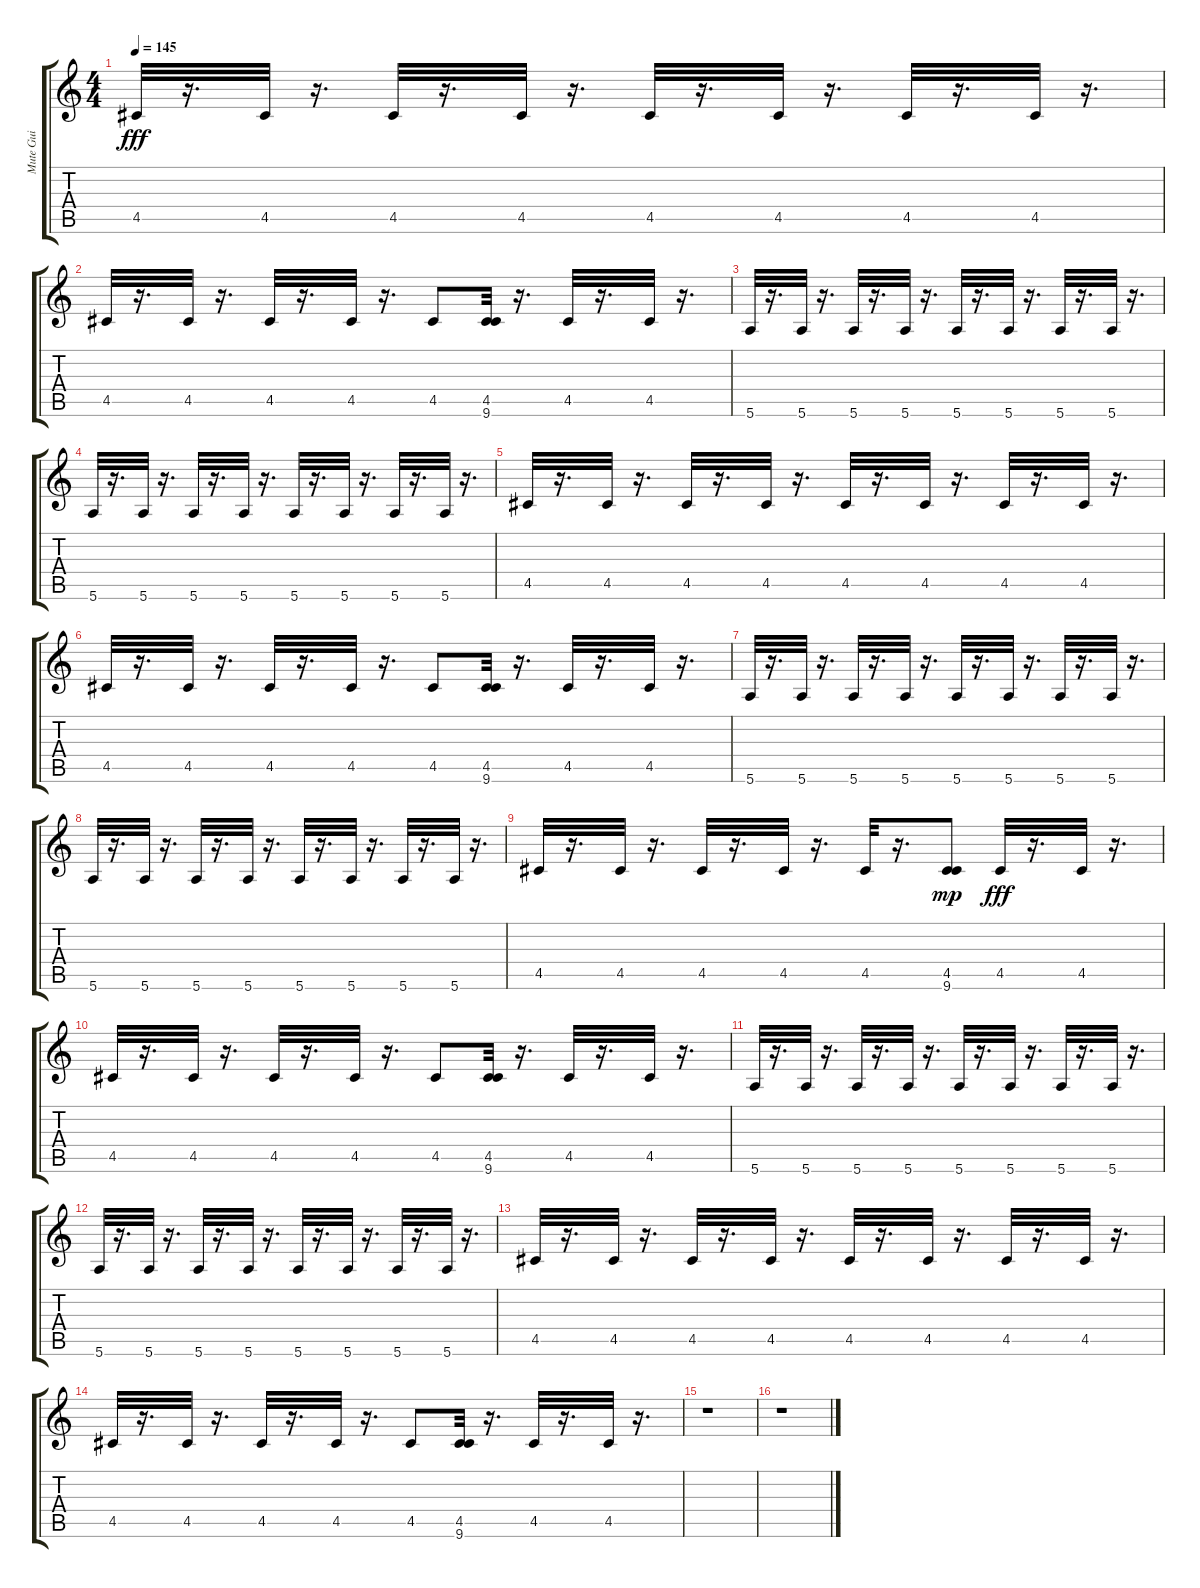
\track ("Mute Gui" "Mute Gui") {instrument electricguitarmuted}
\staff {score tabs}
\tuning (E4 B3 G3 D3 A2 E2) {hide}
\ts (4 4)
\tempo 145
\clef g2
\ks c
4.5.32{dy fff} r.16{d} 4.5.32 r.16{d} 4.5.32 r.16{d} 4.5.32 r.16{d} 4.5.32 r.16{d} 4.5.32 r.16{d} 4.5.32 r.16{d} 4.5.32 r.16{d} |
4.5.32 r.16{d} 4.5.32 r.16{d} 4.5.32 r.16{d} 4.5.32 r.16{d} 4.5.8 (4.5 9.6).32 r.16{d} 4.5.32 r.16{d} 4.5.32 r.16{d} |
5.6.32 r.16{d} 5.6.32 r.16{d} 5.6.32 r.16{d} 5.6.32 r.16{d} 5.6.32 r.16{d} 5.6.32 r.16{d} 5.6.32 r.16{d} 5.6.32 r.16{d} |
5.6.32 r.16{d} 5.6.32 r.16{d} 5.6.32 r.16{d} 5.6.32 r.16{d} 5.6.32 r.16{d} 5.6.32 r.16{d} 5.6.32 r.16{d} 5.6.32 r.16{d} |
4.5.32 r.16{d} 4.5.32 r.16{d} 4.5.32 r.16{d} 4.5.32 r.16{d} 4.5.32 r.16{d} 4.5.32 r.16{d} 4.5.32 r.16{d} 4.5.32 r.16{d} |
4.5.32 r.16{d} 4.5.32 r.16{d} 4.5.32 r.16{d} 4.5.32 r.16{d} 4.5.8 (4.5 9.6).32 r.16{d} 4.5.32 r.16{d} 4.5.32 r.16{d} |
5.6.32 r.16{d} 5.6.32 r.16{d} 5.6.32 r.16{d} 5.6.32 r.16{d} 5.6.32 r.16{d} 5.6.32 r.16{d} 5.6.32 r.16{d} 5.6.32 r.16{d} |
5.6.32 r.16{d} 5.6.32 r.16{d} 5.6.32 r.16{d} 5.6.32 r.16{d} 5.6.32 r.16{d} 5.6.32 r.16{d} 5.6.32 r.16{d} 5.6.32 r.16{d} |
4.5.32 r.16{d} 4.5.32 r.16{d} 4.5.32 r.16{d} 4.5.32 r.16{d} 4.5.32 r.16{d} (4.5 9.6).8{dy mp} 4.5.32{dy fff} r.16{d} 4.5.32 r.16{d} |
4.5.32 r.16{d} 4.5.32 r.16{d} 4.5.32 r.16{d} 4.5.32 r.16{d} 4.5.8 (4.5 9.6).32 r.16{d} 4.5.32 r.16{d} 4.5.32 r.16{d} |
5.6.32 r.16{d} 5.6.32 r.16{d} 5.6.32 r.16{d} 5.6.32 r.16{d} 5.6.32 r.16{d} 5.6.32 r.16{d} 5.6.32 r.16{d} 5.6.32 r.16{d} |
5.6.32 r.16{d} 5.6.32 r.16{d} 5.6.32 r.16{d} 5.6.32 r.16{d} 5.6.32 r.16{d} 5.6.32 r.16{d} 5.6.32 r.16{d} 5.6.32 r.16{d} |
4.5.32 r.16{d} 4.5.32 r.16{d} 4.5.32 r.16{d} 4.5.32 r.16{d} 4.5.32 r.16{d} 4.5.32 r.16{d} 4.5.32 r.16{d} 4.5.32 r.16{d} |
4.5.32 r.16{d} 4.5.32 r.16{d} 4.5.32 r.16{d} 4.5.32 r.16{d} 4.5.8 (4.5 9.6).32 r.16{d} 4.5.32 r.16{d} 4.5.32 r.16{d} |
r.1 |
r.1
